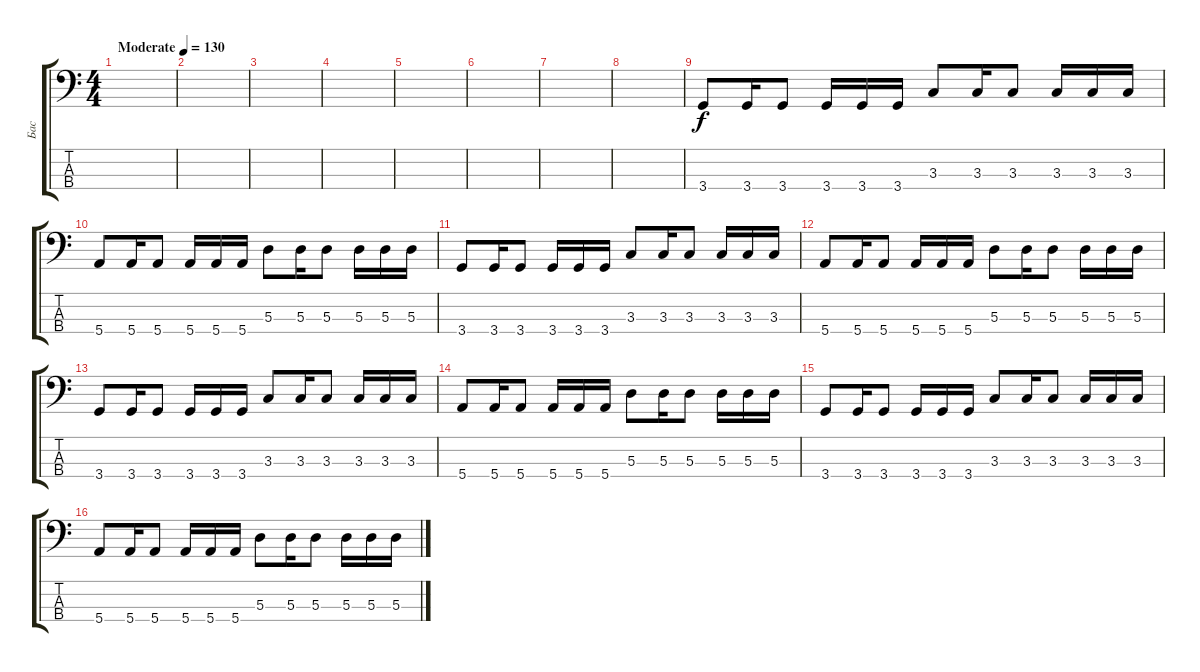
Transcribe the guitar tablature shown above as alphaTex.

\track ("Бас" "Бас") {instrument electricbassfinger}
\staff {score tabs}
\tuning (G2 D2 A1 E1) {hide}
\ts (4 4)
\tempo (130 "Moderate")
\clef f4
\ks c
|
|
|
|
|
|
|
|
3.4.8 3.4.16 3.4.8 3.4.16 3.4.16 3.4.16 3.3.8 3.3.16 3.3.8 3.3.16 3.3.16 3.3.16 |
5.4.8 5.4.16 5.4.8 5.4.16 5.4.16 5.4.16 5.3.8 5.3.16 5.3.8 5.3.16 5.3.16 5.3.16 |
3.4.8 3.4.16 3.4.8 3.4.16 3.4.16 3.4.16 3.3.8 3.3.16 3.3.8 3.3.16 3.3.16 3.3.16 |
5.4.8 5.4.16 5.4.8 5.4.16 5.4.16 5.4.16 5.3.8 5.3.16 5.3.8 5.3.16 5.3.16 5.3.16 |
3.4.8 3.4.16 3.4.8 3.4.16 3.4.16 3.4.16 3.3.8 3.3.16 3.3.8 3.3.16 3.3.16 3.3.16 |
5.4.8 5.4.16 5.4.8 5.4.16 5.4.16 5.4.16 5.3.8 5.3.16 5.3.8 5.3.16 5.3.16 5.3.16 |
3.4.8 3.4.16 3.4.8 3.4.16 3.4.16 3.4.16 3.3.8 3.3.16 3.3.8 3.3.16 3.3.16 3.3.16 |
5.4.8 5.4.16 5.4.8 5.4.16 5.4.16 5.4.16 5.3.8 5.3.16 5.3.8 5.3.16 5.3.16 5.3.16
